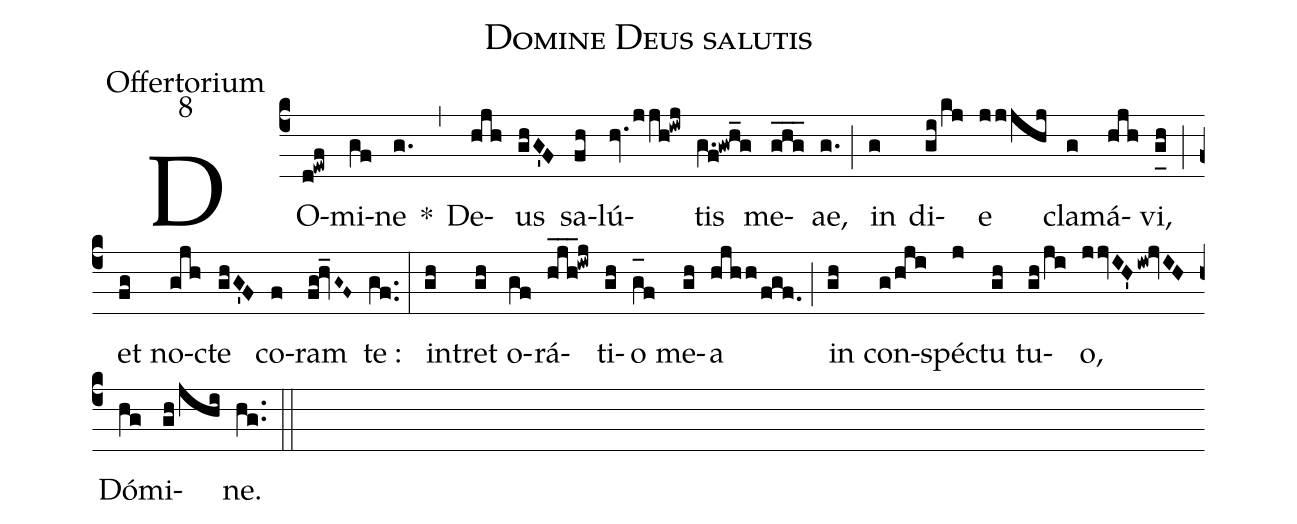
name:Domine Deus salutis;
office-part:Offertorium;
mode:8;
%%
(c4) DO(d!ewf)mi(gf)ne(g.) *(,) De(hjh)us(ghG'F) sa(fh)lú(hv.jjh!iwj)tis(g.f!gwh_g) me(ghg___)ae,(g.) (;) in(g) di(gi/kj)e(jjjhj) cla(g)má(hjh)vi,(g_[uh:l]h) (;) et(fg) no(gjh)cte(ghG'F) co(f)ram(fg!hv_G~F~) te :(gf..) (:) in(gh)tret(gh) o(gf)rá(hjh___!iwj)ti(gh)o(g_[oh:h]f) me(gh)a(hjhh/fgf.) (;) in(gh) con(g/hji)spé(j)ctu(gh) tu(gh/ji)o,(jjvIH'iw!jvIH) Dó(hg)mi(gh/jhi)ne.(hg..) (::)
